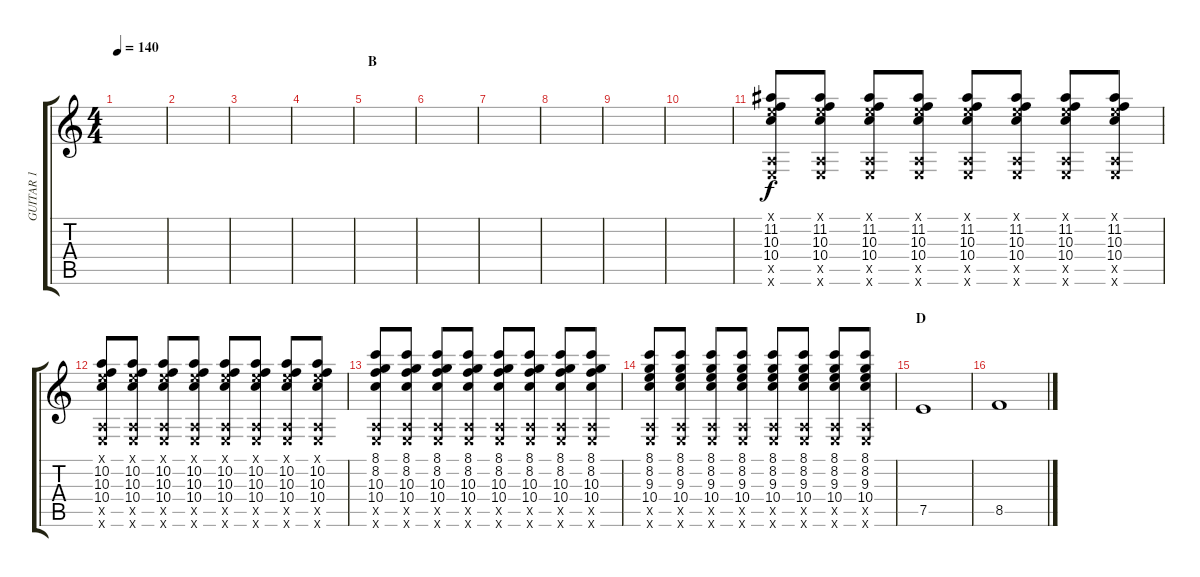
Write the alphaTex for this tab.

\track ("GUITAR 1" "GUITAR 1") {instrument electricguitarclean}
\staff {score tabs}
\tuning (E4 B3 G3 D3 A2 E2) {hide}
\ts (4 4)
\tempo 140
\clef g2
\ks c
|
|
|
|
\section ("" "B")
|
|
|
|
|
|
(0.1{x} 11.2 10.3 10.4 0.5{x} 0.6{x}).8{volume 10} (0.1{x} 11.2 10.3 10.4 0.5{x} 0.6{x}).8 (0.1{x} 11.2 10.3 10.4 0.5{x} 0.6{x}).8 (0.1{x} 11.2 10.3 10.4 0.5{x} 0.6{x}).8 (0.1{x} 11.2 10.3 10.4 0.5{x} 0.6{x}).8 (0.1{x} 11.2 10.3 10.4 0.5{x} 0.6{x}).8 (0.1{x} 11.2 10.3 10.4 0.5{x} 0.6{x}).8 (0.1{x} 11.2 10.3 10.4 0.5{x} 0.6{x}).8 |
(0.1{x} 10.2 10.3 10.4 0.5{x} 0.6{x}).8 (0.1{x} 10.2 10.3 10.4 0.5{x} 0.6{x}).8 (0.1{x} 10.2 10.3 10.4 0.5{x} 0.6{x}).8 (0.1{x} 10.2 10.3 10.4 0.5{x} 0.6{x}).8 (0.1{x} 10.2 10.3 10.4 0.5{x} 0.6{x}).8 (0.1{x} 10.2 10.3 10.4 0.5{x} 0.6{x}).8 (0.1{x} 10.2 10.3 10.4 0.5{x} 0.6{x}).8 (0.1{x} 10.2 10.3 10.4 0.5{x} 0.6{x}).8 |
(8.1 8.2 10.3 10.4 0.5{x} 0.6{x}).8 (8.1 8.2 10.3 10.4 0.5{x} 0.6{x}).8 (8.1 8.2 10.3 10.4 0.5{x} 0.6{x}).8 (8.1 8.2 10.3 10.4 0.5{x} 0.6{x}).8 (8.1 8.2 10.3 10.4 0.5{x} 0.6{x}).8 (8.1 8.2 10.3 10.4 0.5{x} 0.6{x}).8 (8.1 8.2 10.3 10.4 0.5{x} 0.6{x}).8 (8.1 8.2 10.3 10.4 0.5{x} 0.6{x}).8 |
(8.1 8.2 9.3 10.4 0.5{x} 0.6{x}).8 (8.1 8.2 9.3 10.4 0.5{x} 0.6{x}).8 (8.1 8.2 9.3 10.4 0.5{x} 0.6{x}).8 (8.1 8.2 9.3 10.4 0.5{x} 0.6{x}).8 (8.1 8.2 9.3 10.4 0.5{x} 0.6{x}).8 (8.1 8.2 9.3 10.4 0.5{x} 0.6{x}).8 (8.1 8.2 9.3 10.4 0.5{x} 0.6{x}).8 (8.1 8.2 9.3 10.4 0.5{x} 0.6{x}).8 |
\section ("" "D")
7.5.1{volume 12 balance 13 instrument distortionguitar} |
8.5.1
